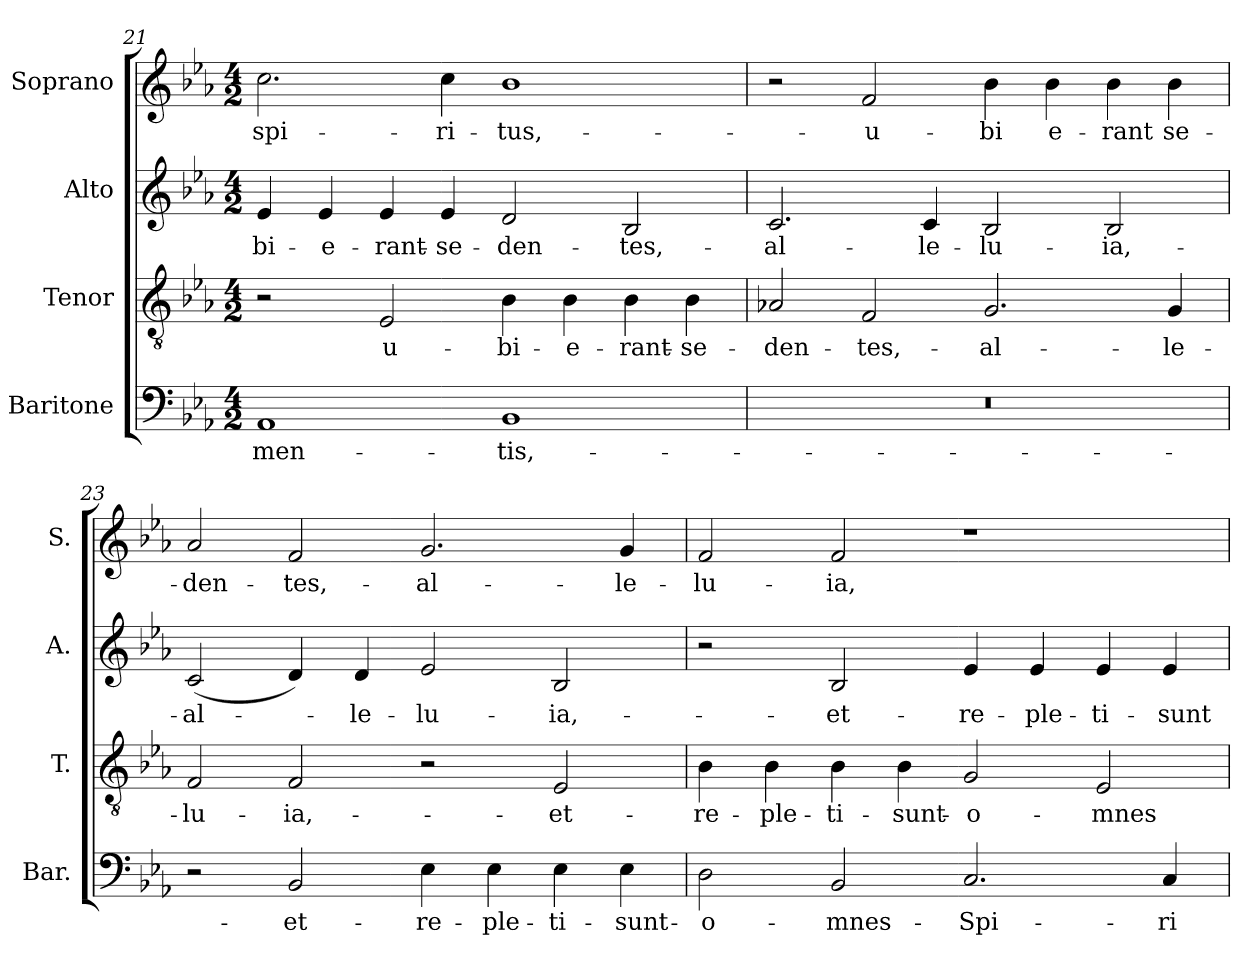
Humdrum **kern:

**kern	**text	**kern	**text	**kern	**text	**kern	**text
*part4	*part4	*part3	*part3	*part2	*part2	*part1	*part1
*staff4	*staff4	*staff3	*staff3	*staff2	*staff2	*staff1	*staff1
*I"Baritone	*	*I"Tenor	*	*I"Alto	*	*I"Soprano	*
*I'Bar.	*	*I'T.	*	*I'A.	*	*I'S.	*
*clefF4	*	*clefGv2	*	*clefG2	*	*clefG2	*
*	*	*ITrd7c12	*	*	*	*	*
*k[b-e-a-]	*	*k[b-e-a-]	*	*k[b-e-a-]	*	*k[b-e-a-]	*
*E-:	*	*E-:	*	*E-:	*	*E-:	*
*M4/2	*	*M4/2	*	*M4/2	*	*M4/2	*
=21	=21	=21	=21	=21	=21	=21	=21
!	!LO:LY:b:color=#000000	!	!	!	!	!	!
!	!	!	!	!	!LO:LY:b:color=#000000	!	!
!	!	!	!	!	!	!	!LO:LY:b:color=#000000
1AA-i	-men-	2r	.	4e-i/	-bi-	2.cci\	-spi-
!	!	!	!	!	!LO:LY:b:color=#000000	!	!
.	.	.	.	4e-i/	-e-	.	.
!	!	!	!LO:LY:b:color=#000000	!	!	!	!
!	!	!	!	!	!LO:LY:b:color=#000000	!	!
.	.	2EE-i/	u-	4e-i/	-rant-	.	.
!	!	!	!	!	!LO:LY:b:color=#000000	!	!
!	!	!	!	!	!	!	!LO:LY:b:color=#000000
.	.	.	.	4e-i/	-se-	4cci\	-ri-
!	!LO:LY:b:color=#000000	!	!	!	!	!	!
!	!	!	!LO:LY:b:color=#000000	!	!	!	!
!	!	!	!	!	!LO:LY:b:color=#000000	!	!
!	!	!	!	!	!	!	!LO:LY:b:color=#000000
1BB-i	-tis,-	4BB-i\	-bi-	2di/	-den-	1b-i	-tus,-
!	!	!	!LO:LY:b:color=#000000	!	!	!	!
.	.	4BB-i\	-e-	.	.	.	.
!	!	!	!LO:LY:b:color=#000000	!	!	!	!
!	!	!	!	!	!LO:LY:b:color=#000000	!	!
.	.	4BB-i\	-rant-	2B-i/	-tes,-	.	.
!	!	!	!LO:LY:b:color=#000000	!	!	!	!
.	.	4BB-i\	-se-	.	.	.	.
=22	=22	=22	=22	=22	=22	=22	=22
!LO:N:vis=1	!	!	!	!	!	!	!
!	!	!	!LO:LY:b:color=#000000	!	!	!	!
!	!	!	!	!	!LO:LY:b:color=#000000	!	!
0r	.	2AA-Xi/	-den-	2.ci/	-al-	2r	.
!	!	!	!LO:LY:b:color=#000000	!	!	!	!
!	!	!	!	!	!	!	!LO:LY:b:color=#000000
.	.	2FFi/	-tes,-	.	.	2fi/	-u-
!	!	!	!	!	!LO:LY:b:color=#000000	!	!
.	.	.	.	4ci/	-le-	.	.
!	!	!	!LO:LY:b:color=#000000	!	!	!	!
!	!	!	!	!	!LO:LY:b:color=#000000	!	!
!	!	!	!	!	!	!	!LO:LY:b:color=#000000
.	.	2.GGi/	-al-	2B-i/	-lu-	4b-i\	-bi
!	!	!	!	!	!	!	!LO:LY:b:color=#000000
.	.	.	.	.	.	4b-i\	e-
!	!	!	!	!	!LO:LY:b:color=#000000	!	!
!	!	!	!	!	!	!	!LO:LY:b:color=#000000
.	.	.	.	2B-i/	-ia,-	4b-i\	-rant
!	!	!	!LO:LY:b:color=#000000	!	!	!	!
!	!	!	!	!	!	!	!LO:LY:b:color=#000000
.	.	4GGi/	-le-	.	.	4b-i\	se-
=23	=23	=23	=23	=23	=23	=23	=23
!	!	!	!LO:LY:b:color=#000000	!	!	!	!
!	!	!	!	!	!LO:LY:b:color=#000000	!	!
!	!	!	!	!	!	!	!LO:LY:b:color=#000000
2r	.	2FFi/	-lu-	(2ci/	-al-	2a-i/	-den-
!	!LO:LY:b:color=#000000	!	!	!	!	!	!
!	!	!	!LO:LY:b:color=#000000	!	!	!	!
!	!	!	!	!	!	!	!LO:LY:b:color=#000000
2BB-i/	-et-	2FFi/	-ia,-	4di/)	.	2fi/	-tes,-
!	!	!	!	!	!LO:LY:b:color=#000000	!	!
.	.	.	.	4di/	-le-	.	.
!	!LO:LY:b:color=#000000	!	!	!	!	!	!
!	!	!	!	!	!LO:LY:b:color=#000000	!	!
!	!	!	!	!	!	!	!LO:LY:b:color=#000000
4E-i\	-re-	2r	.	2e-i/	-lu-	2.gi/	-al-
!	!LO:LY:b:color=#000000	!	!	!	!	!	!
4E-i\	-ple-	.	.	.	.	.	.
!	!LO:LY:b:color=#000000	!	!	!	!	!	!
!	!	!	!LO:LY:b:color=#000000	!	!	!	!
!	!	!	!	!	!LO:LY:b:color=#000000	!	!
4E-i\	-ti-	2EE-i/	-et-	2B-i/	-ia,-	.	.
!	!LO:LY:b:color=#000000	!	!	!	!	!	!
!	!	!	!	!	!	!	!LO:LY:b:color=#000000
4E-i\	-sunt-	.	.	.	.	4gi/	-le-
=24	=24	=24	=24	=24	=24	=24	=24
!	!LO:LY:b:color=#000000	!	!	!	!	!	!
!	!	!	!LO:LY:b:color=#000000	!	!	!	!
!	!	!	!	!	!	!	!LO:LY:b:color=#000000
2Di\	-o-	4BB-i\	-re-	2r	.	2fi/	-lu-
!	!	!	!LO:LY:b:color=#000000	!	!	!	!
.	.	4BB-i\	-ple-	.	.	.	.
!	!LO:LY:b:color=#000000	!	!	!	!	!	!
!	!	!	!LO:LY:b:color=#000000	!	!	!	!
!	!	!	!	!	!LO:LY:b:color=#000000	!	!
!	!	!	!	!	!	!	!LO:LY:b:color=#000000
2BB-i/	-mnes-	4BB-i\	-ti-	2B-i/	-et-	2fi/	-ia,-
!	!	!	!LO:LY:b:color=#000000	!	!	!	!
.	.	4BB-i\	-sunt-	.	.	.	.
!	!LO:LY:b:color=#000000	!	!	!	!	!	!
!	!	!	!LO:LY:b:color=#000000	!	!	!	!
!	!	!	!	!	!LO:LY:b:color=#000000	!	!
2.Ci/	-Spi-	2GGi/	-o-	4e-i/	-re-	1r	.
!	!	!	!	!	!LO:LY:b:color=#000000	!	!
.	.	.	.	4e-i/	-ple-	.	.
!	!	!	!LO:LY:b:color=#000000	!	!	!	!
!	!	!	!	!	!LO:LY:b:color=#000000	!	!
.	.	2EE-i/	-mnes-	4e-i/	-ti-	.	.
!	!LO:LY:b:color=#000000	!	!	!	!	!	!
!	!	!	!	!	!LO:LY:b:color=#000000	!	!
4Ci/	-ri-	.	.	4e-i/	-sunt-	.	.
=	=	=	=	=	=	=	=
*-	*-	*-	*-	*-	*-	*-	*-
